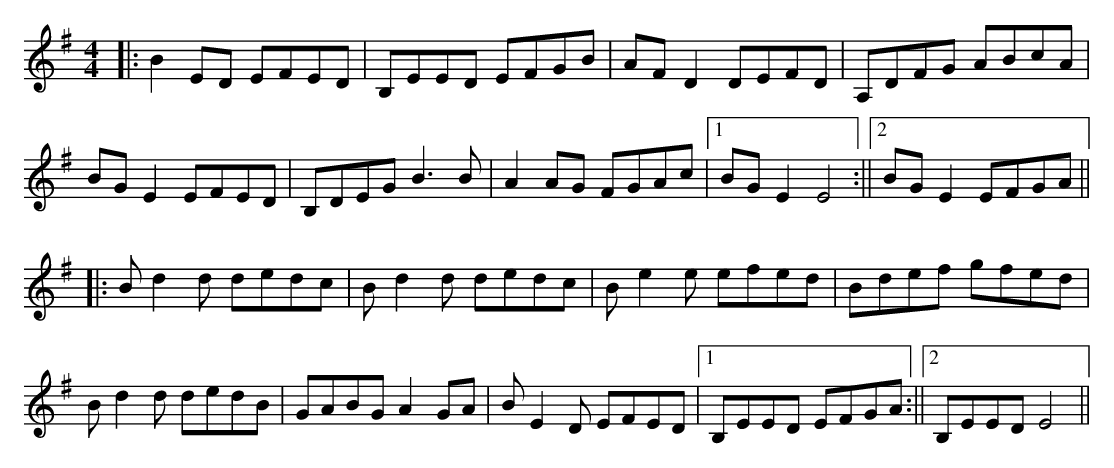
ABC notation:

X:1
M:4/4
K:Emin
[|:B2ED EFED|B,EED EFGB|AF D2 DEFD|A,DFG ABcA|
BG E2 EFED|B,DEG B3 B|A2 AG FGAc|1 BGE2 E4 :||2BG E2 EFGA||
[|:Bd2d dedc|Bd2d dedc|Be2e efed|Bdef gfed|
Bd2d dedB|GABG A2 GA|BE2D EFED|1 B,EED EFGA:||2B,EED E4||
